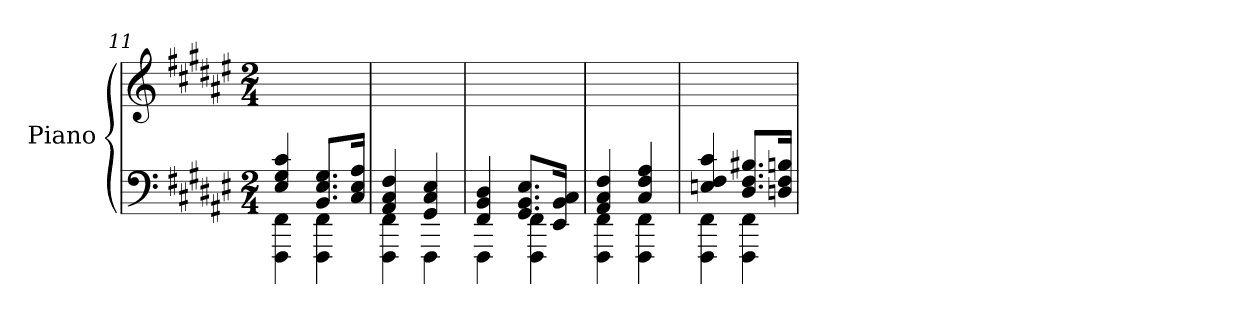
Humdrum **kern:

**kern	**kern
*part1	*part1
*staff2	*staff1
*I"Piano	*
*I'Pno.	*
*clefF4	*clefG2
*k[f#c#g#d#a#e#]	*k[f#c#g#d#a#e#]
*M2/4	*M2/4
=11	=11
*^	*
4E#/ 4G#/ 4c#/	4FFF#\ 4FF#\	2ryy
8.BB/ 8.E#/ 8.G#/L	4FFF#\ 4FF#\	.
16C#/ 16E#/ 16A#/Jk	.	.
=12	=12	=12
4AA#/ 4C#/ 4F#/	4FFF#\ 4FF#\	2ryy
4GG#/ 4C#/ 4E#/	4FFF#\	.
=13	=13	=13
4FF#/ 4BB/ 4D#/	4FFF#\	2ryy
8.GG#/ 8.BB/ 8.E#/L	4FFF#\ 4FF#\	.
16EE#/ 16BB/ 16C#/Jk	.	.
=14	=14	=14
4AA#/ 4C#/ 4F#/	4FFF#\ 4FF#\	2ryy
4C#/ 4F#/ 4A#/	4FFF#\ 4FF#\	.
!!LO:LB:g=z
=15	=15	=15
4En/ 4F#/ 4c#/	4FFF#\ 4FF#\	2ryy
8.D#/ 8.F#/ 8.B#X/L	4FFF#\ 4FF#\	.
16Dn/ 16F#/ 16Bn/Jk	.	.
*v	*v	*
=	=
*-	*-
